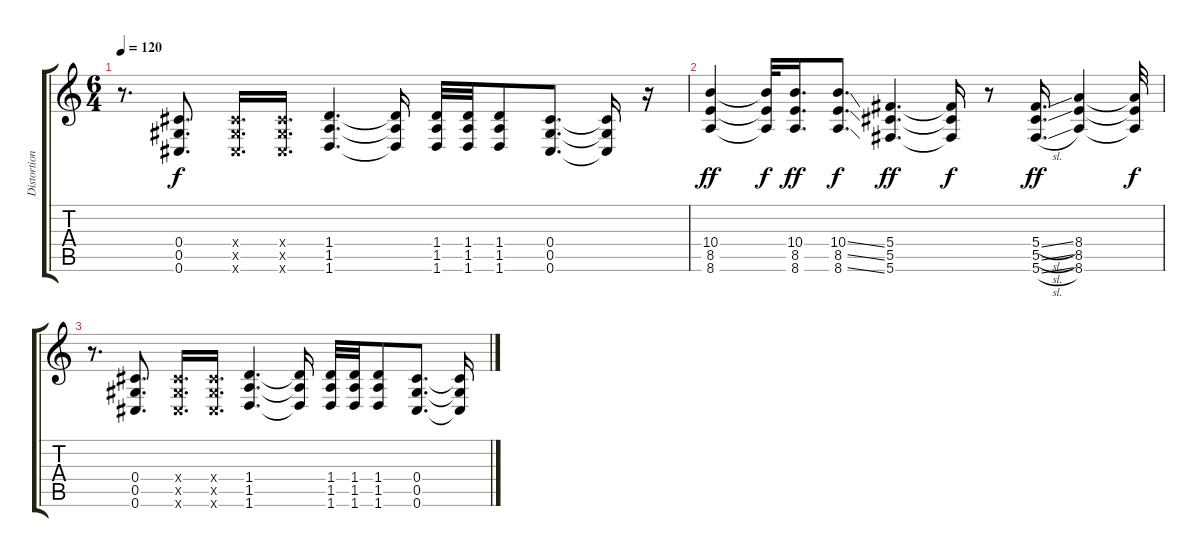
\track ("Distortion Left" "Distortion") {instrument distortionguitar}
\staff {score tabs}
\tuning (Eb4 Bb3 Gb3 Db3 Ab2 Db2) {hide}
\ts (6 4)
\tempo 120
\clef g2
\ks c
r.8{d dy f} (0.4 0.5 0.6).8{d} (0.4{x} 0.5{x} 0.6{x}).16{d} (0.4{x} 0.5{x} 0.6{x}).16{d} (1.4 1.5 1.6).4{d} (1.4{t} 1.5{t} 1.6{t}).16 (1.4 1.5 1.6).32 (1.4 1.5 1.6).32 (1.4 1.5 1.6).8 (0.4 0.5 0.6).8{d} (0.4{t} 0.5{t} 0.6{t}).16 r.16 |
(10.4 8.5 8.6).4{dy ff} (10.4{t} 8.5{t} 8.6{t}).32{dy f} (10.4 8.5 8.6).16{d dy ff} (10.4{ss} 8.5{ss} 8.6{ss}).8{d dy f} (5.4 5.5 5.6).4{d dy ff} (5.4{t} 5.5{t} 5.6{t}).16{dy f} r.8 (5.4{sl} 5.5{sl} 5.6{sl}).16{d dy ff} (8.4 8.5 8.6).4 (8.4{t} 8.5{t} 8.6{t}).32{dy f} |
r.8{d} (0.4 0.5 0.6).8{d} (0.4{x} 0.5{x} 0.6{x}).16{d} (0.4{x} 0.5{x} 0.6{x}).16{d} (1.4 1.5 1.6).4{d} (1.4{t} 1.5{t} 1.6{t}).16 (1.4 1.5 1.6).32 (1.4 1.5 1.6).32 (1.4 1.5 1.6).8 (0.4 0.5 0.6).8{d} (0.4{t} 0.5{t} 0.6{t}).16
